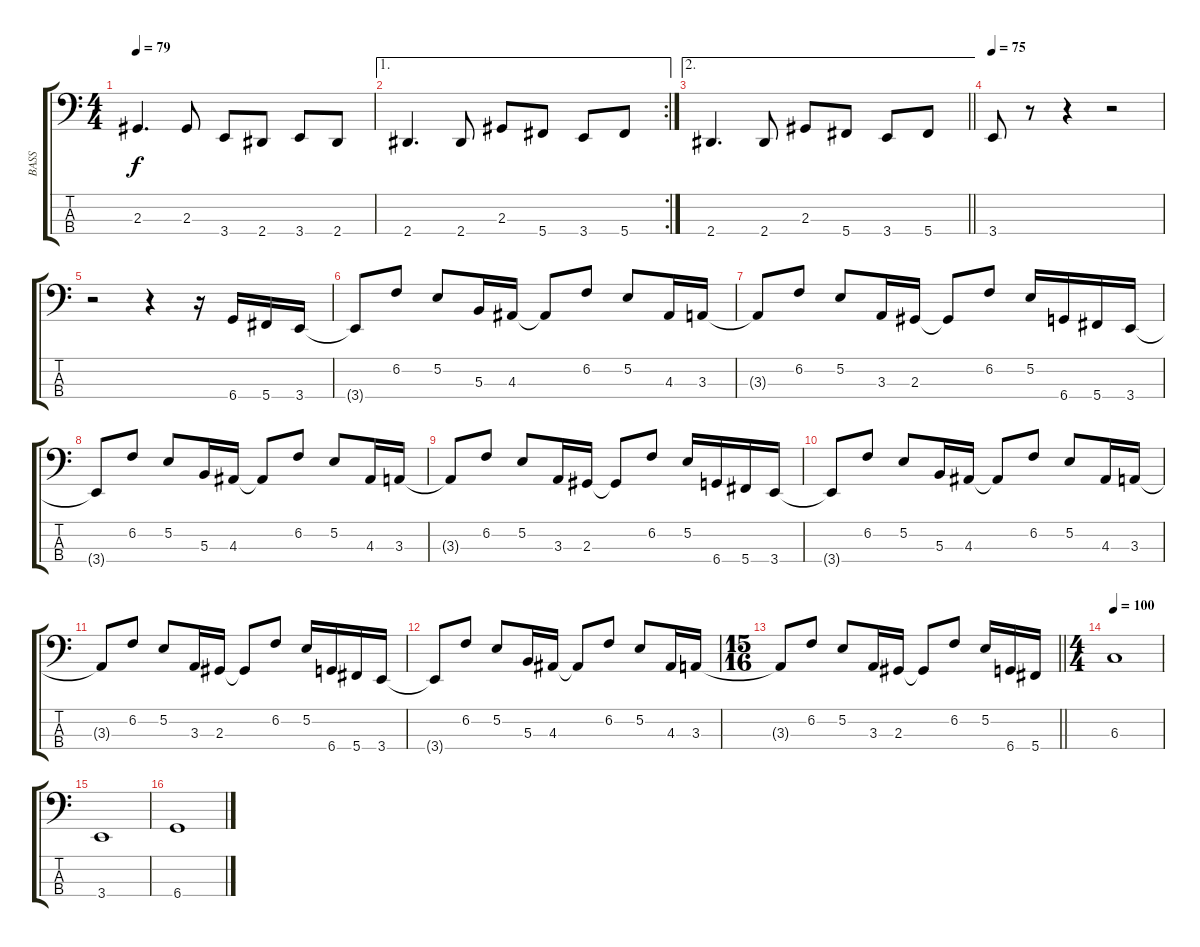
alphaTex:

\track ("BASS" "BASS") {instrument electricbasspick}
\staff {score tabs}
\tuning (E2 B1 Gb1 Db1) {hide}
\ts (4 4)
\tempo 79
\clef f4
\ks c
2.3.4{d dy f} 2.3.8 3.4.8 2.4.8 3.4.8 2.4.8 |
\ae 1
\rc 2
2.4.4{d} 2.4.8 2.3.8 5.4.8 3.4.8 5.4.8 |
\ae 2
\barLineRight lightlight
2.4.4{d} 2.4.8 2.3.8 5.4.8 3.4.8 5.4.8 |
\tempo 75
3.4.8 r.8 r.4 r.2 |
r.2 r.4 r.16 6.4.16 5.4.16 3.4.16 |
3.4{t}.8 6.2.8 5.2.8 5.3.16 4.3.16 4.3{t}.8 6.2.8 5.2.8 4.3.16 3.3.16 |
3.3{t}.8 6.2.8 5.2.8 3.3.16 2.3.16 2.3{t}.8 6.2.8 5.2.16 6.4.16 5.4.16 3.4.16 |
3.4{t}.8 6.2.8 5.2.8 5.3.16 4.3.16 4.3{t}.8 6.2.8 5.2.8 4.3.16 3.3.16 |
3.3{t}.8 6.2.8 5.2.8 3.3.16 2.3.16 2.3{t}.8 6.2.8 5.2.16 6.4.16 5.4.16 3.4.16 |
3.4{t}.8 6.2.8 5.2.8 5.3.16 4.3.16 4.3{t}.8 6.2.8 5.2.8 4.3.16 3.3.16 |
3.3{t}.8 6.2.8 5.2.8 3.3.16 2.3.16 2.3{t}.8 6.2.8 5.2.16 6.4.16 5.4.16 3.4.16 |
3.4{t}.8 6.2.8 5.2.8 5.3.16 4.3.16 4.3{t}.8 6.2.8 5.2.8 4.3.16 3.3.16 |
\ts (15 16)
\barLineRight lightlight
3.3{t}.8 6.2.8 5.2.8 3.3.16 2.3.16 2.3{t}.8 6.2.8 5.2.16 6.4.16 5.4.16 |
\ts (4 4)
\tempo 100
6.3.1 |
3.4.1 |
6.4.1
